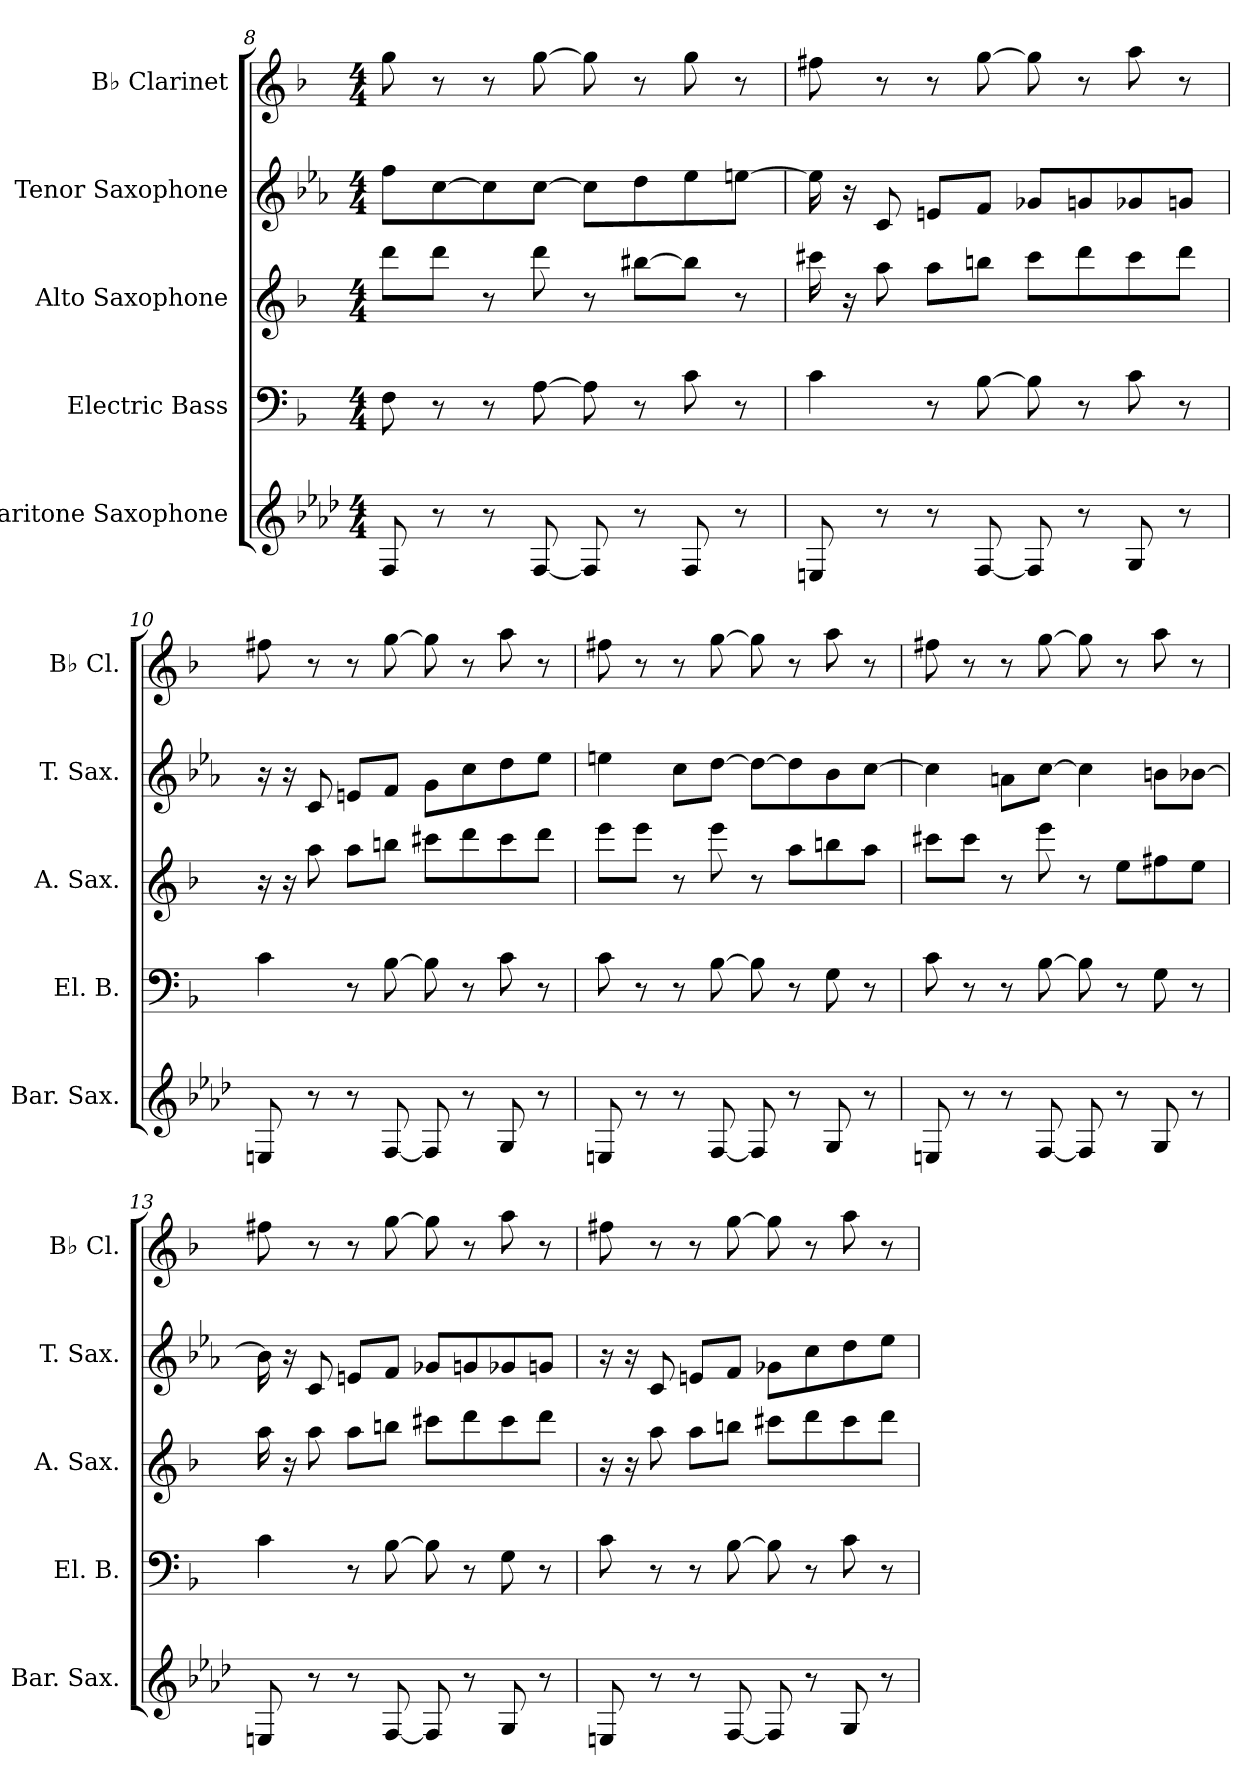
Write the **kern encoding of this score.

**kern	**kern	**kern	**kern	**kern
*part5	*part4	*part3	*part2	*part1
*staff5	*staff4	*staff3	*staff2	*staff1
*I"Baritone Saxophone	*I"Electric Bass	*I"Alto Saxophone	*I"Tenor Saxophone	*I"B♭ Clarinet
*I'Bar. Sax.	*I'El. B.	*I'A. Sax.	*I'T. Sax.	*I'B♭ Cl.
!!LO:PB:g=z
*clefG2	*clefF4	*clefG2	*clefG2	*clefG2
*ITrd12c21	*ITrd7c12	*ITrd5c9	*ITrd8c14	*ITrd1c2
*k[b-e-a-d-]	*k[b-]	*k[b-e-a-d-]	*k[b-e-a-]	*k[b-e-a-]
*M4/4	*M4/4	*M4/4	*M4/4	*M4/4
=8	=8	=8	=8	=8
8FF/	8FF\	8ff\L	8f\L	8ff\
8r	8r	8ff\J	[8c\	8r
8r	8r	8r	8c\]	8r
[8FF/	[8AA\	8ff\	[8c\J	[8ff\
8FF/]	8AA\]	8r	8c\L]	8ff\]
8r	8r	[8dd#X\L	8d\	8r
8FF/	8C\	8dd#\J]	8e-\	8ff\
8r	8r	8r	[8en\J	8r
=9	=9	=9	=9	=9
8EEn/	4C\	16een\	16e\]	8een\
.	.	16r	16r	.
8r	.	8cc\	8C/	8r
8r	8r	8cc\L	8En/L	8r
[8FF/	[8BB-\	8ddn\J	8F/J	[8ff\
8FF/]	8BB-\]	8ee\L	8G-X/L	8ff\]
8r	8r	8ff\	8Gn/	8r
8GG/	8C\	8ee\	8G-X/	8gg\
8r	8r	8ff\J	8Gn/J	8r
=10	=10	=10	=10	=10
8EEn/	4C\	16r	16r	8een\
.	.	16r	16r	.
8r	.	8cc\	8C/	8r
8r	8r	8cc\L	8En/L	8r
[8FF/	[8BB-\	8ddn\J	8F/J	[8ff\
8FF/]	8BB-\]	8een\L	8G\L	8ff\]
8r	8r	8ff\	8c\	8r
8GG/	8C\	8ee\	8d\	8gg\
8r	8r	8ff\J	8e-\J	8r
!!LO:LB:g=z
=11	=11	=11	=11	=11
8EEn/	8C\	8gg\L	4en\	8een\
8r	8r	8gg\J	.	8r
8r	8r	8r	8c\L	8r
[8FF/	[8BB-\	8gg\	[8d\J	[8ff\
8FF/]	8BB-\]	8r	8d\L_	8ff\]
8r	8r	8cc\L	8d\]	8r
8GG/	8GG\	8ddn\	8B-\	8gg\
8r	8r	8cc\J	[8c\J	8r
=12	=12	=12	=12	=12
8EEn/	8C\	8een\L	4c\]	8een\
8r	8r	8ee\J	.	8r
8r	8r	8r	8An\L	8r
[8FF/	[8BB-\	8gg\	[8c\J	[8ff\
8FF/]	8BB-\]	8r	4c\]	8ff\]
8r	8r	8g\L	.	8r
8GG/	8GG\	8an\	8Bn\L	8gg\
8r	8r	8g\J	[8B-X\J	8r
=13	=13	=13	=13	=13
8EEn/	4C\	16cc\	16B-\]	8een\
.	.	16r	16r	.
8r	.	8cc\	8C/	8r
8r	8r	8cc\L	8En/L	8r
[8FF/	[8BB-\	8ddn\J	8F/J	[8ff\
8FF/]	8BB-\]	8een\L	8G-X/L	8ff\]
8r	8r	8ff\	8Gn/	8r
8GG/	8GG\	8ee\	8G-X/	8gg\
8r	8r	8ff\J	8Gn/J	8r
!!LO:PB:g=z
=14	=14	=14	=14	=14
8EEn/	8C\	16r	16r	8een\
.	.	16r	16r	.
8r	8r	8cc\	8C/	8r
8r	8r	8cc\L	8En/L	8r
[8FF/	[8BB-\	8ddn\J	8F/J	[8ff\
8FF/]	8BB-\]	8een\L	8G-X\L	8ff\]
8r	8r	8ff\	8c\	8r
8GG/	8C\	8ee\	8d\	8gg\
8r	8r	8ff\J	8e-\J	8r
=	=	=	=	=
*-	*-	*-	*-	*-
